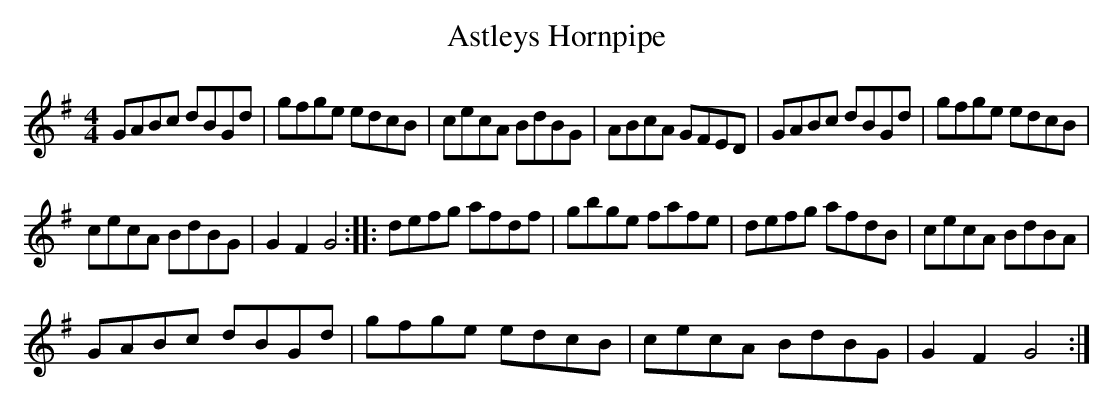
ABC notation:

X:1
T:Astleys Hornpipe
M:4/4
L:1/8
K:G
GABc dBGd | gfge edcB | cecA BdBG | ABcA GFED |\
GABc dBGd | gfge edcB |
cecA BdBG | G2F2 G4 :|\
|:defg afdf | gbge fafe | defg afdB | cecA BdBA |
GABc dBGd | gfge edcB | cecA BdBG | G2F2 G4 :|
